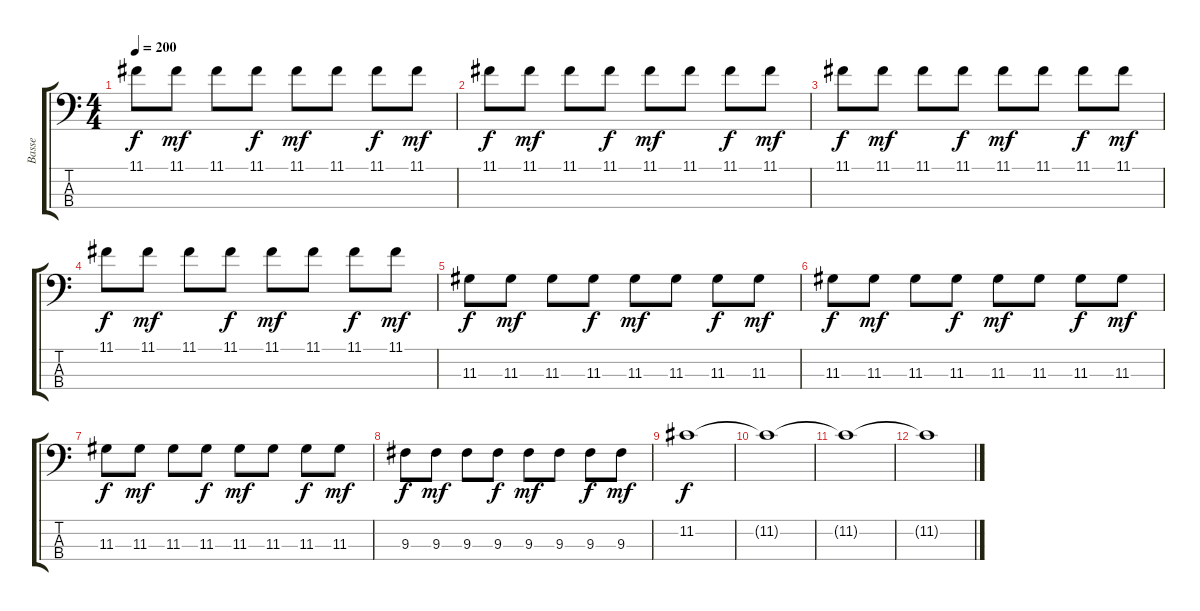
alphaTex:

\track ("Basse" "Basse") {instrument electricbassfinger}
\staff {score tabs}
\tuning (G2 D2 A1 E1) {hide}
\ts (4 4)
\tempo 200
\clef f4
\ks c
11.1.8{dy f} 11.1.8{dy mf} 11.1.8 11.1.8{dy f} 11.1.8{dy mf} 11.1.8 11.1.8{dy f} 11.1.8{dy mf} |
11.1.8{dy f} 11.1.8{dy mf} 11.1.8 11.1.8{dy f} 11.1.8{dy mf} 11.1.8 11.1.8{dy f} 11.1.8{dy mf} |
11.1.8{dy f} 11.1.8{dy mf} 11.1.8 11.1.8{dy f} 11.1.8{dy mf} 11.1.8 11.1.8{dy f} 11.1.8{dy mf} |
11.1.8{dy f} 11.1.8{dy mf} 11.1.8 11.1.8{dy f} 11.1.8{dy mf} 11.1.8 11.1.8{dy f} 11.1.8{dy mf} |
11.3.8{dy f} 11.3.8{dy mf} 11.3.8 11.3.8{dy f} 11.3.8{dy mf} 11.3.8 11.3.8{dy f} 11.3.8{dy mf} |
11.3.8{dy f} 11.3.8{dy mf} 11.3.8 11.3.8{dy f} 11.3.8{dy mf} 11.3.8 11.3.8{dy f} 11.3.8{dy mf} |
11.3.8{dy f} 11.3.8{dy mf} 11.3.8 11.3.8{dy f} 11.3.8{dy mf} 11.3.8 11.3.8{dy f} 11.3.8{dy mf} |
9.3.8{dy f} 9.3.8{dy mf} 9.3.8 9.3.8{dy f} 9.3.8{dy mf} 9.3.8 9.3.8{dy f} 9.3.8{dy mf} |
11.2.1{dy f volume 0} |
11.2{t}.1 |
11.2{t}.1 |
11.2{t}.1
